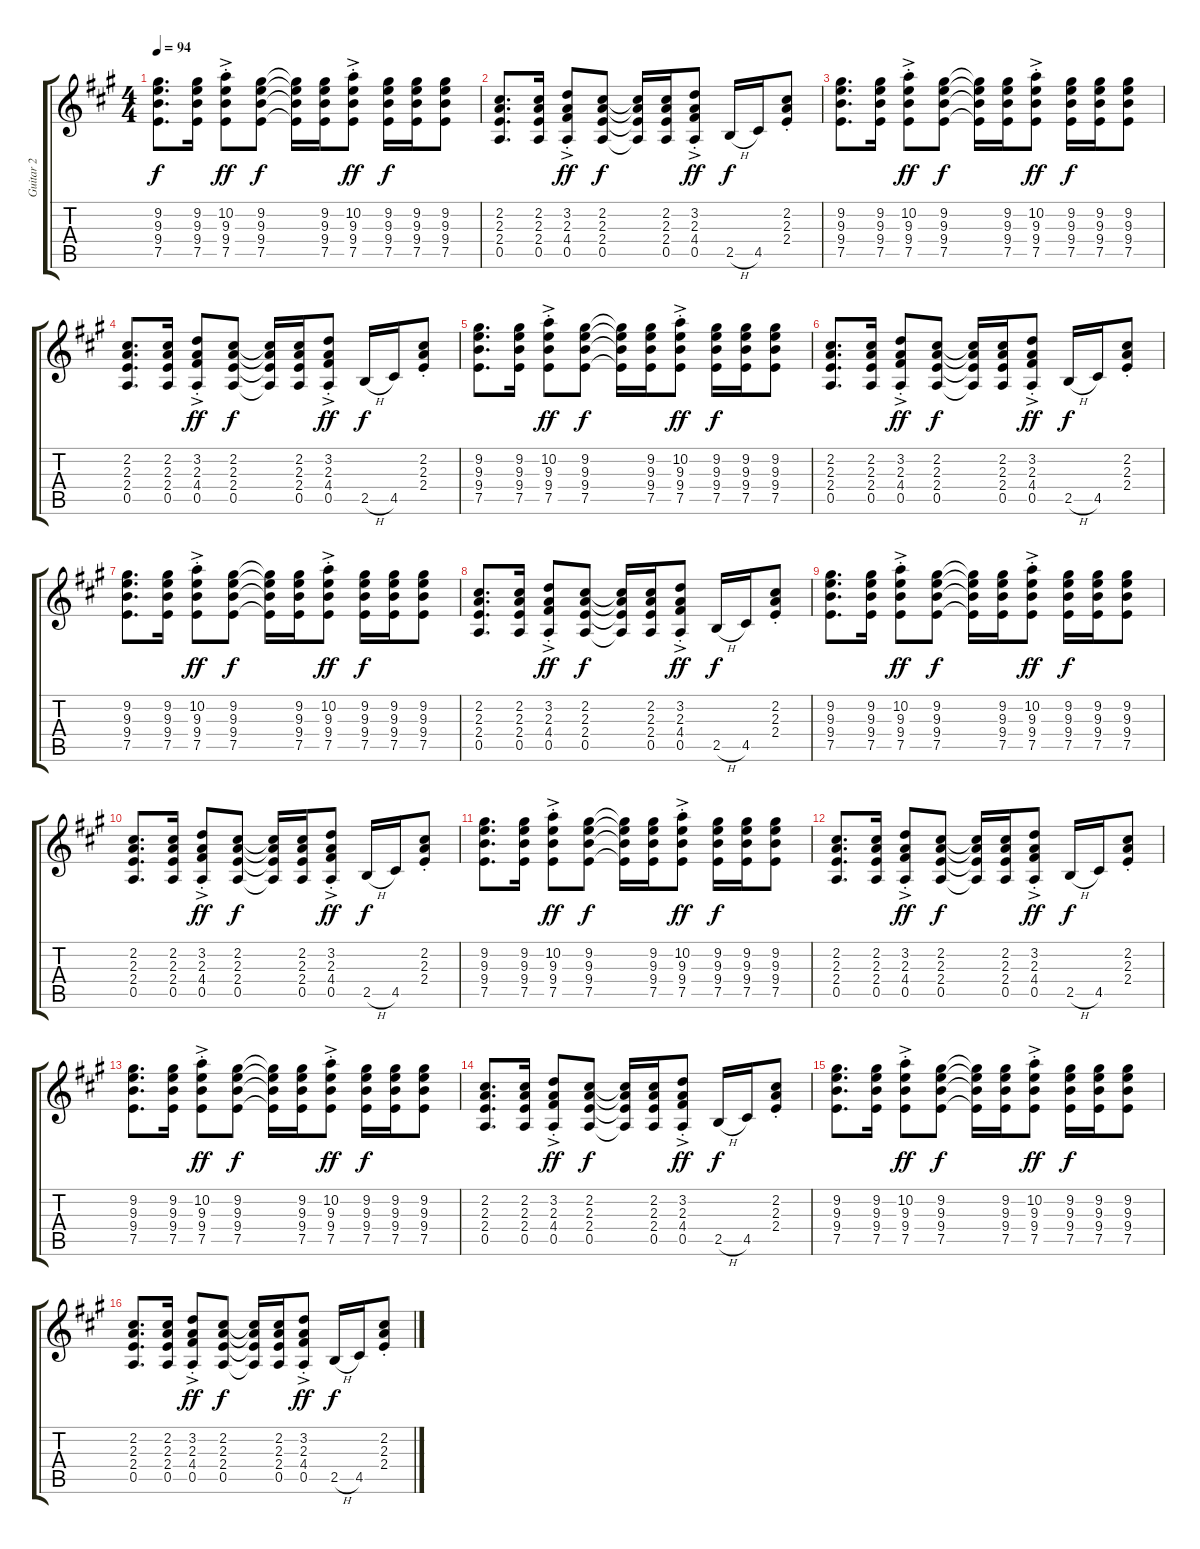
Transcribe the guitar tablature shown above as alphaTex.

\track ("Guitar 2" "Guitar 2") {instrument electricguitarjazz}
\staff {score tabs}
\tuning (E4 B3 G3 D3 A2 E2) {hide}
\ts (4 4)
\tempo 94
\clef g2
\ks a
(9.2 9.3 9.4 7.5).8{d dy f} (9.2 9.3 9.4 7.5).16 (10.2{ac st} 9.3{ac st} 9.4{ac st} 7.5{ac st}).8{dy ff} (9.2 9.3 9.4 7.5).8{dy f} (9.2{t} 9.3{t} 9.4{t} 7.5{t}).16 (9.2 9.3 9.4 7.5).16 (10.2{ac st} 9.3{ac} 9.4{ac} 7.5{ac}).8{dy ff} (9.2 9.3 9.4 7.5).16{dy f} (9.2 9.3 9.4 7.5).16 (9.2 9.3 9.4 7.5).8 |
(2.2 2.3 2.4 0.5).8{d} (2.2 2.3 2.4 0.5).16 (3.2{ac st} 2.3{ac st} 4.4{ac st} 0.5{ac st}).8{dy ff} (2.2 2.3 2.4 0.5).8{dy f} (2.2{t} 2.3{t} 2.4{t} 0.5{t}).16 (2.2 2.3 2.4 0.5).16 (3.2{ac st} 2.3{ac st} 4.4{ac st} 0.5{ac st}).8{dy ff} 2.5{h}.16{dy f} 4.5.16 (2.2{st} 2.3{st} 2.4{st}).8 |
(9.2 9.3 9.4 7.5).8{d} (9.2 9.3 9.4 7.5).16 (10.2{ac st} 9.3{ac st} 9.4{ac st} 7.5{ac st}).8{dy ff} (9.2 9.3 9.4 7.5).8{dy f} (9.2{t} 9.3{t} 9.4{t} 7.5{t}).16 (9.2 9.3 9.4 7.5).16 (10.2{ac st} 9.3{ac} 9.4{ac} 7.5{ac}).8{dy ff} (9.2 9.3 9.4 7.5).16{dy f} (9.2 9.3 9.4 7.5).16 (9.2 9.3 9.4 7.5).8 |
(2.2 2.3 2.4 0.5).8{d} (2.2 2.3 2.4 0.5).16 (3.2{ac st} 2.3{ac st} 4.4{ac st} 0.5{ac st}).8{dy ff} (2.2 2.3 2.4 0.5).8{dy f} (2.2{t} 2.3{t} 2.4{t} 0.5{t}).16 (2.2 2.3 2.4 0.5).16 (3.2{ac st} 2.3{ac st} 4.4{ac st} 0.5{ac st}).8{dy ff} 2.5{h}.16{dy f} 4.5.16 (2.2{st} 2.3{st} 2.4{st}).8 |
(9.2 9.3 9.4 7.5).8{d} (9.2 9.3 9.4 7.5).16 (10.2{ac st} 9.3{ac st} 9.4{ac st} 7.5{ac st}).8{dy ff} (9.2 9.3 9.4 7.5).8{dy f} (9.2{t} 9.3{t} 9.4{t} 7.5{t}).16 (9.2 9.3 9.4 7.5).16 (10.2{ac st} 9.3{ac} 9.4{ac} 7.5{ac}).8{dy ff} (9.2 9.3 9.4 7.5).16{dy f} (9.2 9.3 9.4 7.5).16 (9.2 9.3 9.4 7.5).8 |
(2.2 2.3 2.4 0.5).8{d} (2.2 2.3 2.4 0.5).16 (3.2{ac st} 2.3{ac st} 4.4{ac st} 0.5{ac st}).8{dy ff} (2.2 2.3 2.4 0.5).8{dy f} (2.2{t} 2.3{t} 2.4{t} 0.5{t}).16 (2.2 2.3 2.4 0.5).16 (3.2{ac st} 2.3{ac st} 4.4{ac st} 0.5{ac st}).8{dy ff} 2.5{h}.16{dy f} 4.5.16 (2.2{st} 2.3{st} 2.4{st}).8 |
(9.2 9.3 9.4 7.5).8{d} (9.2 9.3 9.4 7.5).16 (10.2{ac st} 9.3{ac st} 9.4{ac st} 7.5{ac st}).8{dy ff} (9.2 9.3 9.4 7.5).8{dy f} (9.2{t} 9.3{t} 9.4{t} 7.5{t}).16 (9.2 9.3 9.4 7.5).16 (10.2{ac st} 9.3{ac} 9.4{ac} 7.5{ac}).8{dy ff} (9.2 9.3 9.4 7.5).16{dy f} (9.2 9.3 9.4 7.5).16 (9.2 9.3 9.4 7.5).8 |
(2.2 2.3 2.4 0.5).8{d} (2.2 2.3 2.4 0.5).16 (3.2{ac st} 2.3{ac st} 4.4{ac st} 0.5{ac st}).8{dy ff} (2.2 2.3 2.4 0.5).8{dy f} (2.2{t} 2.3{t} 2.4{t} 0.5{t}).16 (2.2 2.3 2.4 0.5).16 (3.2{ac st} 2.3{ac st} 4.4{ac st} 0.5{ac st}).8{dy ff} 2.5{h}.16{dy f} 4.5.16 (2.2{st} 2.3{st} 2.4{st}).8 |
(9.2 9.3 9.4 7.5).8{d} (9.2 9.3 9.4 7.5).16 (10.2{ac st} 9.3{ac st} 9.4{ac st} 7.5{ac st}).8{dy ff} (9.2 9.3 9.4 7.5).8{dy f} (9.2{t} 9.3{t} 9.4{t} 7.5{t}).16 (9.2 9.3 9.4 7.5).16 (10.2{ac st} 9.3{ac} 9.4{ac} 7.5{ac}).8{dy ff} (9.2 9.3 9.4 7.5).16{dy f} (9.2 9.3 9.4 7.5).16 (9.2 9.3 9.4 7.5).8 |
(2.2 2.3 2.4 0.5).8{d} (2.2 2.3 2.4 0.5).16 (3.2{ac st} 2.3{ac st} 4.4{ac st} 0.5{ac st}).8{dy ff} (2.2 2.3 2.4 0.5).8{dy f} (2.2{t} 2.3{t} 2.4{t} 0.5{t}).16 (2.2 2.3 2.4 0.5).16 (3.2{ac st} 2.3{ac st} 4.4{ac st} 0.5{ac st}).8{dy ff} 2.5{h}.16{dy f} 4.5.16 (2.2{st} 2.3{st} 2.4{st}).8 |
(9.2 9.3 9.4 7.5).8{d} (9.2 9.3 9.4 7.5).16 (10.2{ac st} 9.3{ac st} 9.4{ac st} 7.5{ac st}).8{dy ff} (9.2 9.3 9.4 7.5).8{dy f} (9.2{t} 9.3{t} 9.4{t} 7.5{t}).16 (9.2 9.3 9.4 7.5).16 (10.2{ac st} 9.3{ac} 9.4{ac} 7.5{ac}).8{dy ff} (9.2 9.3 9.4 7.5).16{dy f} (9.2 9.3 9.4 7.5).16 (9.2 9.3 9.4 7.5).8 |
(2.2 2.3 2.4 0.5).8{d} (2.2 2.3 2.4 0.5).16 (3.2{ac st} 2.3{ac st} 4.4{ac st} 0.5{ac st}).8{dy ff} (2.2 2.3 2.4 0.5).8{dy f} (2.2{t} 2.3{t} 2.4{t} 0.5{t}).16 (2.2 2.3 2.4 0.5).16 (3.2{ac st} 2.3{ac st} 4.4{ac st} 0.5{ac st}).8{dy ff} 2.5{h}.16{dy f} 4.5.16 (2.2{st} 2.3{st} 2.4{st}).8 |
(9.2 9.3 9.4 7.5).8{d} (9.2 9.3 9.4 7.5).16 (10.2{ac st} 9.3{ac st} 9.4{ac st} 7.5{ac st}).8{dy ff} (9.2 9.3 9.4 7.5).8{dy f} (9.2{t} 9.3{t} 9.4{t} 7.5{t}).16 (9.2 9.3 9.4 7.5).16 (10.2{ac st} 9.3{ac} 9.4{ac} 7.5{ac}).8{dy ff} (9.2 9.3 9.4 7.5).16{dy f} (9.2 9.3 9.4 7.5).16 (9.2 9.3 9.4 7.5).8 |
(2.2 2.3 2.4 0.5).8{d} (2.2 2.3 2.4 0.5).16 (3.2{ac st} 2.3{ac st} 4.4{ac st} 0.5{ac st}).8{dy ff} (2.2 2.3 2.4 0.5).8{dy f} (2.2{t} 2.3{t} 2.4{t} 0.5{t}).16 (2.2 2.3 2.4 0.5).16 (3.2{ac st} 2.3{ac st} 4.4{ac st} 0.5{ac st}).8{dy ff} 2.5{h}.16{dy f} 4.5.16 (2.2{st} 2.3{st} 2.4{st}).8 |
(9.2 9.3 9.4 7.5).8{d} (9.2 9.3 9.4 7.5).16 (10.2{ac st} 9.3{ac st} 9.4{ac st} 7.5{ac st}).8{dy ff} (9.2 9.3 9.4 7.5).8{dy f} (9.2{t} 9.3{t} 9.4{t} 7.5{t}).16 (9.2 9.3 9.4 7.5).16 (10.2{ac st} 9.3{ac} 9.4{ac} 7.5{ac}).8{dy ff} (9.2 9.3 9.4 7.5).16{dy f} (9.2 9.3 9.4 7.5).16 (9.2 9.3 9.4 7.5).8 |
(2.2 2.3 2.4 0.5).8{d} (2.2 2.3 2.4 0.5).16 (3.2{ac st} 2.3{ac st} 4.4{ac st} 0.5{ac st}).8{dy ff} (2.2 2.3 2.4 0.5).8{dy f} (2.2{t} 2.3{t} 2.4{t} 0.5{t}).16 (2.2 2.3 2.4 0.5).16 (3.2{ac st} 2.3{ac st} 4.4{ac st} 0.5{ac st}).8{dy ff} 2.5{h}.16{dy f} 4.5.16 (2.2{st} 2.3{st} 2.4{st}).8
